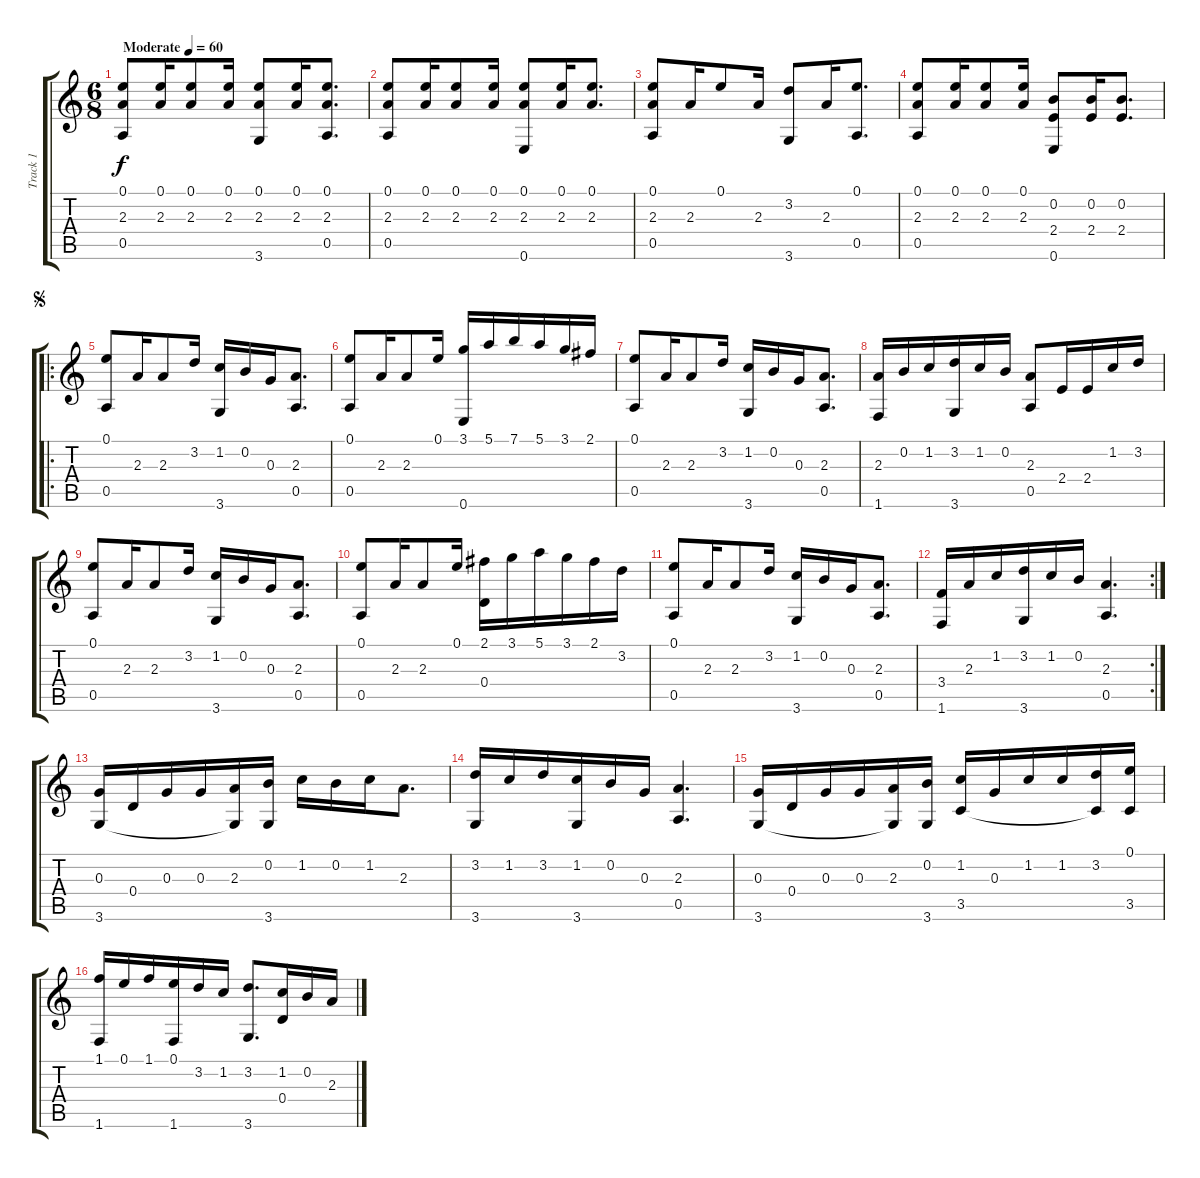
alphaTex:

\track ("Track 1" "Track 1") {instrument acousticguitarsteel}
\staff {score tabs}
\tuning (E4 B3 G3 D3 A2 E2) {hide}
\ts (6 8)
\tempo (60 "Moderate")
\clef g2
\ks c
(0.1 2.3 0.5).8{dy f instrument acousticguitarsteel} (0.1 2.3).16 (0.1 2.3).8 (0.1 2.3).16 (0.1 2.3 3.6).8 (0.1 2.3).16 (0.1 2.3 0.5).8{d} |
(0.1 2.3 0.5).8 (0.1 2.3).16 (0.1 2.3).8 (0.1 2.3).16 (0.1 2.3 0.6).8 (0.1 2.3).16 (0.1 2.3).8{d} |
(0.1 2.3 0.5).8 2.3.16 0.1.8 2.3.16 (3.2 3.6).8 2.3.16 (0.1 0.5).8{d} |
(0.1 2.3 0.5).8 (0.1 2.3).16 (0.1 2.3).8 (0.1 2.3).16 (0.2 2.4 0.6).8 (0.2 2.4).16 (0.2 2.4).8{d} |
\ro
\jump segno
(0.1 0.5).8 2.3.16 2.3.8 3.2.16 (1.2 3.6).16 0.2.16 0.3.16 (2.3 0.5).8{d} |
(0.1 0.5).8 2.3.16 2.3.8 0.1.16 (3.1 0.6).16 5.1.16 7.1.16 5.1.16 3.1.16 2.1.16 |
(0.1 0.5).8 2.3.16 2.3.8 3.2.16 (1.2 3.6).16 0.2.16 0.3.16 (2.3 0.5).8{d} |
(2.3 1.6).16 0.2.16 1.2.16 (3.2 3.6).16 1.2.16 0.2.16 (2.3 0.5).8 2.4.16 2.4.16 1.2.16 3.2.16 |
(0.1 0.5).8 2.3.16 2.3.8 3.2.16 (1.2 3.6).16 0.2.16 0.3.16 (2.3 0.5).8{d} |
(0.1 0.5).8 2.3.16 2.3.8 0.1.16 (2.1 0.4).16 3.1.16 5.1.16 3.1.16 2.1.16 3.2.16 |
(0.1 0.5).8 2.3.16 2.3.8 3.2.16 (1.2 3.6).16 0.2.16 0.3.16 (2.3 0.5).8{d} |
\rc 2
(3.4 1.6).16 2.3.16 1.2.16 (3.2 3.6).16 1.2.16 0.2.16 (2.3 0.5).4{d} |
(0.3 3.6).16 0.4.16 0.3.16 0.3.16 (2.3 3.6{t}).16 (0.2 3.6).16 1.2.16 0.2.16 1.2.16 2.3.8{d} |
(3.2 3.6).16 1.2.16 3.2.16 (1.2 3.6).16 0.2.16 0.3.16 (2.3 0.5).4{d} |
(0.3 3.6).16 0.4.16 0.3.16 0.3.16 (2.3 3.6{t}).16 (0.2 3.6).16 (1.2 3.5).16 0.3.16 1.2.16 1.2.16 (3.2 3.5{t}).16 (0.1 3.5).16 |
(1.1 1.6).16 0.1.16 1.1.16 (0.1 1.6).16 3.2.16 1.2.16 (3.2 3.6).8{d} (1.2 0.4).16 0.2.16 2.3.16
